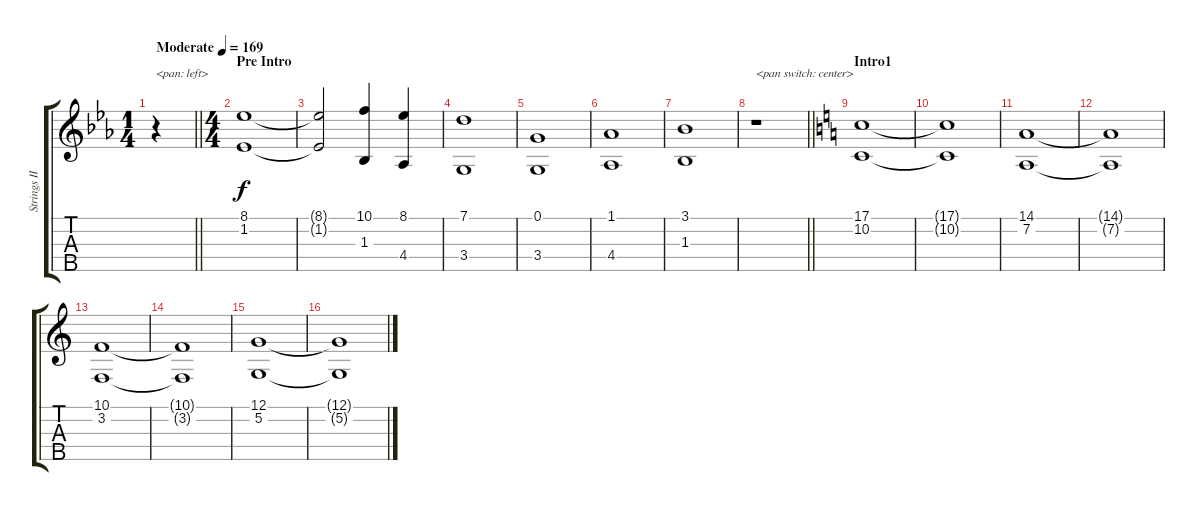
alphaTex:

\track ("Strings II" "Strings II") {instrument stringensemble1}
\staff {score tabs}
\tuning (G3 D3 A2 E2 B1) {hide}
\ts (1 4)
\tempo (169 "Moderate")
\clef g2
\barLineRight lightlight
\ks eb
r.4{txt "<pan: left>" dy f balance 2 instrument stringensemble1} |
\ts (4 4)
\section ("" "Pre Intro")
(8.1 1.2).1{ot 8vb} |
(8.1{t} 1.2{t}).2{ot 8vb} (10.1 1.3).4{ot 8vb} (8.1 4.4).4{ot 8vb} |
(7.1 3.4).1{ot 8vb} |
(0.1 3.4).1{ot 8vb} |
(1.1 4.4).1{ot 8vb} |
(3.1 1.3).1{ot 8vb} |
\barLineRight lightlight
r.1{txt "<pan switch: center>" balance 8} |
\section ("" "Intro1")
\ks c
(17.1 10.2).1 |
(17.1{t} 10.2{t}).1 |
(14.1 7.2).1 |
(14.1{t} 7.2{t}).1 |
(10.1 3.2).1 |
(10.1{t} 3.2{t}).1 |
(12.1 5.2).1 |
(12.1{t} 5.2{t}).1
